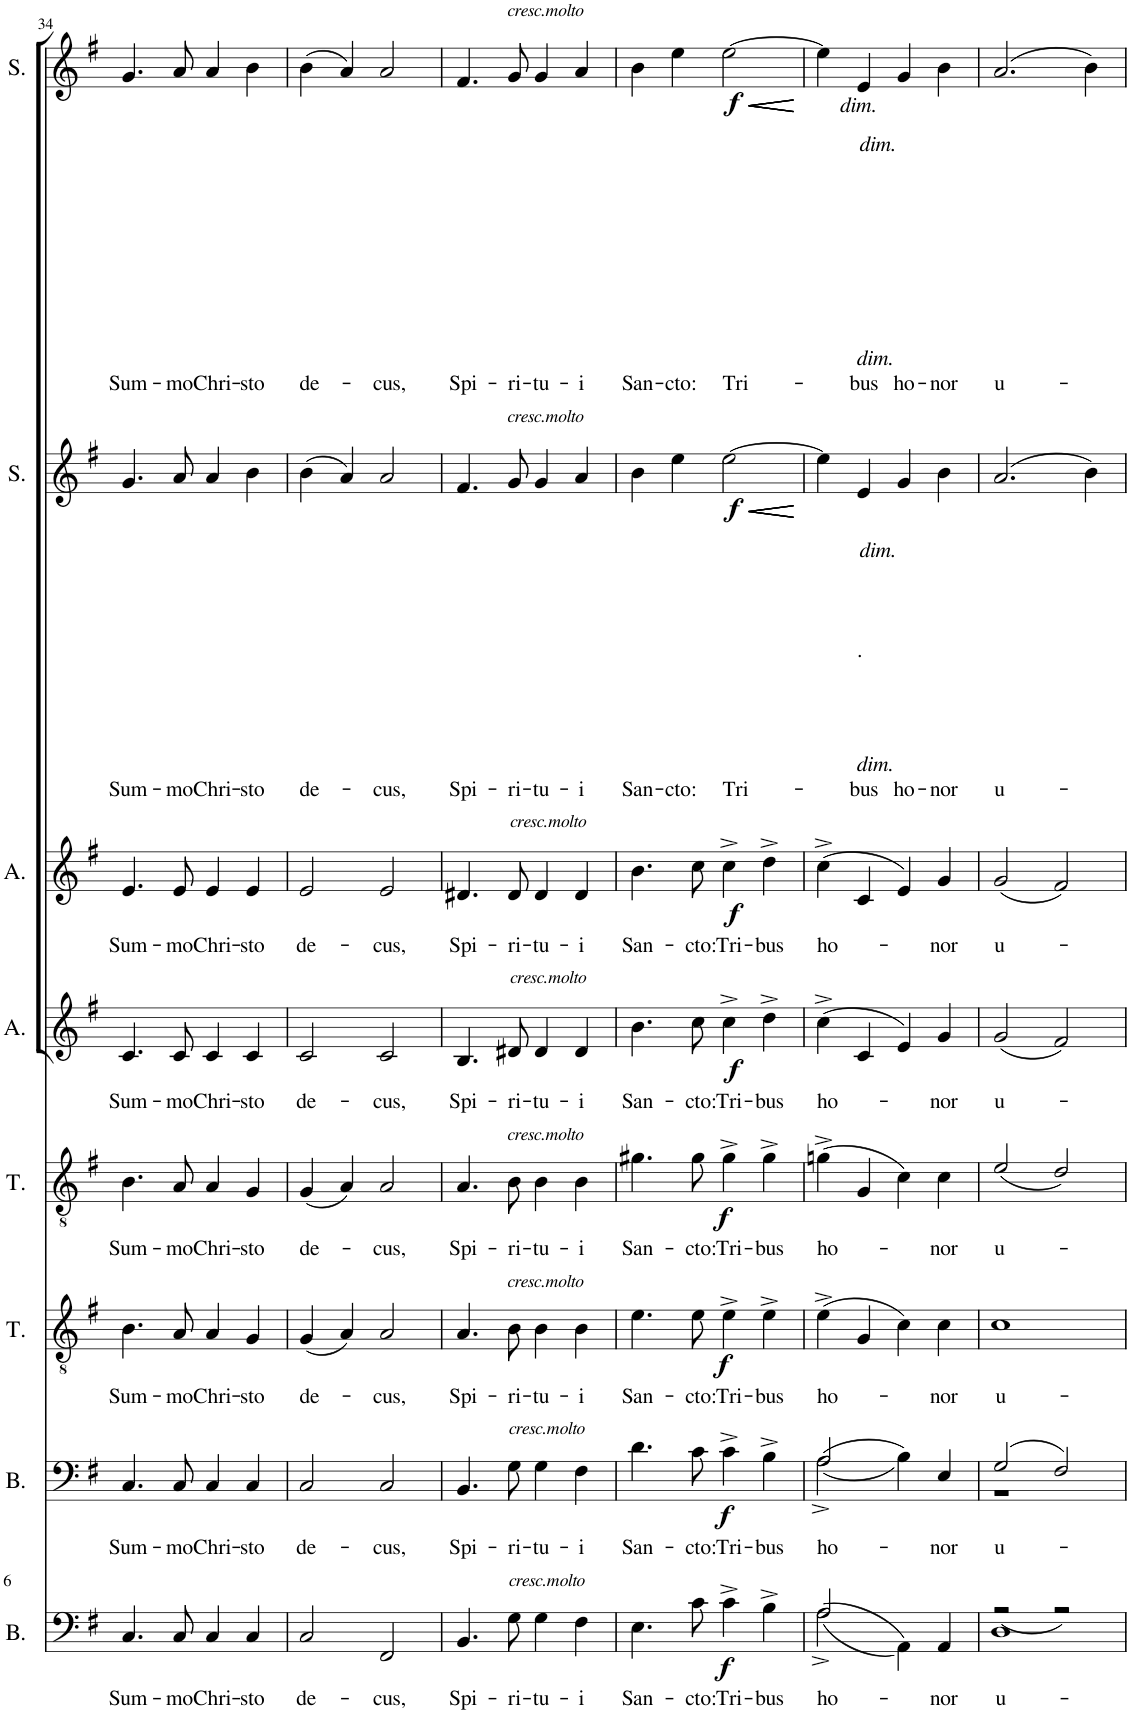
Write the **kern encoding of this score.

**kern	**text	**dynam	**kern	**text	**dynam	**kern	**text	**dynam	**kern	**text	**dynam	**kern	**text	**dynam	**kern	**text	**dynam	**kern	**text	**dynam	**kern	**text	**dynam
*part8	*part8	*part8	*part7	*part7	*part7	*part6	*part6	*part6	*part5	*part5	*part5	*part4	*part4	*part4	*part3	*part3	*part3	*part2	*part2	*part2	*part1	*part1	*part1
*staff8	*staff8	*staff8	*staff7	*staff7	*staff7	*staff6	*staff6	*staff6	*staff5	*staff5	*staff5	*staff4	*staff4	*staff4	*staff3	*staff3	*staff3	*staff2	*staff2	*staff2	*staff1	*staff1	*staff1
*I"Basse2	*	*	*I"Bass1	*	*	*I"Ténor2	*	*	*I"Tenor1	*	*	*I"Alto2	*	*	*I"Alto1	*	*	*I"Soprano2	*	*	*I"Soprano1	*	*
*I'B.	*	*	*I'B.	*	*	*I'T.	*	*	*I'T.	*	*	*I'A.	*	*	*I'A.	*	*	*I'S.	*	*	*I'S.	*	*
!!LO:PB:g=z
*clefF4	*	*	*clefF4	*	*	*clefGv2	*	*	*clefGv2	*	*	*clefG2	*	*	*clefG2	*	*	*clefG2	*	*	*clefG2	*	*
*k[f#]	*	*	*k[f#]	*	*	*k[f#]	*	*	*k[f#]	*	*	*k[f#]	*	*	*k[f#]	*	*	*k[f#]	*	*	*k[f#]	*	*
*M4/4	*	*	*M4/4	*	*	*M4/4	*	*	*M4/4	*	*	*M4/4	*	*	*M4/4	*	*	*M4/4	*	*	*M4/4	*	*
=34	=34	=34	=34	=34	=34	=34	=34	=34	=34	=34	=34	=34	=34	=34	=34	=34	=34	=34	=34	=34	=34	=34	=34
!	!LO:LY:b	!	!	!LO:LY:b	!	!	!LO:LY:b	!	!	!LO:LY:b	!	!	!LO:LY:b	!	!	!LO:LY:b	!	!	!LO:LY:b	!	!	!LO:LY:b	!
4.C/	Sum-	.	4.C/	Sum-	.	4.B\	Sum-	.	4.B\	Sum-	.	4.c/	Sum-	.	4.e/	Sum-	.	4.g/	Sum-	.	4.g/	Sum-	.
!	!LO:LY:b	!	!	!LO:LY:b	!	!	!LO:LY:b	!	!	!LO:LY:b	!	!	!LO:LY:b	!	!	!LO:LY:b	!	!	!LO:LY:b	!	!	!LO:LY:b	!
8C/	-mo	.	8C/	-mo	.	8A/	-mo	.	8A/	-mo	.	8c/	-mo	.	8e/	-mo	.	8a/	-mo	.	8a/	-mo	.
!	!LO:LY:b	!	!	!LO:LY:b	!	!	!LO:LY:b	!	!	!LO:LY:b	!	!	!LO:LY:b	!	!	!LO:LY:b	!	!	!LO:LY:b	!	!	!LO:LY:b	!
4C/	Chri-	.	4C/	Chri-	.	4A/	Chri-	.	4A/	Chri-	.	4c/	Chri-	.	4e/	Chri-	.	4a/	Chri-	.	4a/	Chri-	.
!	!LO:LY:b	!	!	!LO:LY:b	!	!	!LO:LY:b	!	!	!LO:LY:b	!	!	!LO:LY:b	!	!	!LO:LY:b	!	!	!LO:LY:b	!	!	!LO:LY:b	!
4C/	-sto	.	4C/	-sto	.	4G/	-sto	.	4G/	-sto	.	4c/	-sto	.	4e/	-sto	.	4b\	-sto	.	4b\	-sto	.
=35	=35	=35	=35	=35	=35	=35	=35	=35	=35	=35	=35	=35	=35	=35	=35	=35	=35	=35	=35	=35	=35	=35	=35
!	!LO:LY:b	!	!	!LO:LY:b	!	!	!LO:LY:b	!	!	!LO:LY:b	!	!	!LO:LY:b	!	!	!LO:LY:b	!	!	!LO:LY:b	!	!	!LO:LY:b	!
2C/	de-	.	2C/	de-	.	(4G/	de-	.	(4G/	de-	.	2c/	de-	.	2e/	de-	.	(4b\	de-	.	(4b\	de-	.
.	.	.	.	.	.	4A/)	.	.	4A/)	.	.	.	.	.	.	.	.	4a/)	.	.	4a/)	.	.
!	!LO:LY:b	!	!	!LO:LY:b	!	!	!LO:LY:b	!	!	!LO:LY:b	!	!	!LO:LY:b	!	!	!LO:LY:b	!	!	!LO:LY:b	!	!	!LO:LY:b	!
2FF#/	-cus,	.	2C/	-cus,	.	2A/	-cus,	.	2A/	-cus,	.	2c/	-cus,	.	2e/	-cus,	.	2a/	-cus,	.	2a/	-cus,	.
=36	=36	=36	=36	=36	=36	=36	=36	=36	=36	=36	=36	=36	=36	=36	=36	=36	=36	=36	=36	=36	=36	=36	=36
!	!LO:LY:b	!	!	!LO:LY:b	!	!	!LO:LY:b	!	!	!LO:LY:b	!	!	!LO:LY:b	!	!	!LO:LY:b	!	!	!LO:LY:b	!	!	!LO:LY:b	!
4.BB/	Spi-	.	4.BB/	Spi-	.	4.A/	Spi-	.	4.A/	Spi-	.	4.B/	Spi-	.	4.d#X/	Spi-	.	4.f#/	Spi-	.	4.f#/	Spi-	.
!	!	!	!	!	!	!	!	!	!	!	!	!	!	!	!	!	!	!	!	!	!LO:TX:a:i:t=cresc.molto	!	!
!	!	!	!	!	!	!	!	!	!	!	!	!	!	!	!	!	!	!LO:TX:a:i:t=cresc.molto	!	!	!	!	!
!	!	!	!	!	!	!	!	!	!	!	!	!	!	!	!LO:TX:a:i:t=cresc.molto	!	!	!	!	!	!	!	!
!	!	!	!	!	!	!	!	!	!	!	!	!LO:TX:a:i:t=cresc.molto	!	!	!	!	!	!	!	!	!	!	!
!	!	!	!	!	!	!	!	!	!LO:TX:a:i:t=cresc.molto	!	!	!	!	!	!	!	!	!	!	!	!	!	!
!	!	!	!	!	!	!LO:TX:a:i:t=cresc.molto	!	!	!	!	!	!	!	!	!	!	!	!	!	!	!	!	!
!	!	!	!LO:TX:a:i:t=cresc.molto	!	!	!	!	!	!	!	!	!	!	!	!	!	!	!	!	!	!	!	!
!LO:TX:a:i:t=cresc.molto	!	!	!	!	!	!	!	!	!	!	!	!	!	!	!	!	!	!	!	!	!	!	!
!	!LO:LY:b	!	!	!LO:LY:b	!	!	!LO:LY:b	!	!	!LO:LY:b	!	!	!LO:LY:b	!	!	!LO:LY:b	!	!	!LO:LY:b	!	!	!LO:LY:b	!
8G\	-ri-	.	8G\	-ri-	.	8B\	-ri-	.	8B\	-ri-	.	8d#X/	-ri-	.	8d#/	-ri-	.	8g/	-ri-	.	8g/	-ri-	.
!	!LO:LY:b	!	!	!LO:LY:b	!	!	!LO:LY:b	!	!	!LO:LY:b	!	!	!LO:LY:b	!	!	!LO:LY:b	!	!	!LO:LY:b	!	!	!LO:LY:b	!
4G\	-tu-	.	4G\	-tu-	.	4B\	-tu-	.	4B\	-tu-	.	4d#/	-tu-	.	4d#/	-tu-	.	4g/	-tu-	.	4g/	-tu-	.
!	!LO:LY:b	!	!	!LO:LY:b	!	!	!LO:LY:b	!	!	!LO:LY:b	!	!	!LO:LY:b	!	!	!LO:LY:b	!	!	!LO:LY:b	!	!	!LO:LY:b	!
4F#\	-i	.	4F#\	-i	.	4B\	-i	.	4B\	-i	.	4d#/	-i	.	4d#/	-i	.	4a/	-i	.	4a/	-i	.
=37	=37	=37	=37	=37	=37	=37	=37	=37	=37	=37	=37	=37	=37	=37	=37	=37	=37	=37	=37	=37	=37	=37	=37
!	!LO:LY:b	!	!	!LO:LY:b	!	!	!LO:LY:b	!	!	!LO:LY:b	!	!	!LO:LY:b	!	!	!LO:LY:b	!	!	!LO:LY:b	!	!	!LO:LY:b	!
4.E\	San-	.	4.d\	San-	.	4.e\	San-	.	4.g#X\	San-	.	4.b\	San-	.	4.b\	San-	.	4b\	San-	.	4b\	San-	.
!	!	!	!	!	!	!	!	!	!	!	!	!	!	!	!	!	!	!	!LO:LY:b	!	!	!LO:LY:b	!
.	.	.	.	.	.	.	.	.	.	.	.	.	.	.	.	.	.	4ee\	-cto:	.	4ee\	-cto:	.
!	!LO:LY:b	!	!	!LO:LY:b	!	!	!LO:LY:b	!	!	!LO:LY:b	!	!	!LO:LY:b	!	!	!LO:LY:b	!	!	!	!	!	!	!
8c\	-cto:	.	8c\	-cto:	.	8e\	-cto:	.	8g#\	-cto:	.	8cc\	-cto:	.	8cc\	-cto:	.	.	.	.	.	.	.
!	!LO:LY:b	!	!	!LO:LY:b	!	!	!LO:LY:b	!	!	!LO:LY:b	!	!	!LO:LY:b	!	!	!LO:LY:b	!	!	!LO:LY:b	!LO:HP:b	!	!	!
!	!	!	!	!	!	!	!	!	!	!	!	!	!	!	!	!	!	!	!	!LO:HP:n=1:b	!	!	!
!	!	!	!	!	!	!	!	!	!	!	!	!	!	!	!	!	!	!	!	!LO:HP:n=1:b	!	!LO:LY:b	!LO:HP:b
!	!	!	!	!	!	!	!	!	!	!	!	!	!	!	!	!	!	!	!	!	!	!	!LO:HP:n=1:b
!	!	!LO:DY:b	!	!	!LO:DY:b	!	!	!LO:DY:b	!	!	!LO:DY:b	!	!	!LO:DY:b	!	!	!LO:DY:b	!	!	!LO:DY:n=1:b	!	!	!LO:HP:n=1:b
!	!	!	!	!	!	!	!	!	!	!	!	!	!	!	!	!	!	!	!	!	!	!	!LO:DY:n=1:b
4c^\	Tri-	f	4c^\	Tri-	f	4e^\	Tri-	f	4g#^\	Tri-	f	4cc^\	Tri-	f	4cc^\	Tri-	f	[2ee\	Tri-	< < < f	[2ee\	Tri-	< < < f
!	!LO:LY:b	!	!	!LO:LY:b	!	!	!LO:LY:b	!	!	!LO:LY:b	!	!	!LO:LY:b	!	!	!LO:LY:b	!	!	!	!	!	!	!
4B^\	-bus	.	4B^\	-bus	.	4e^\	-bus	.	4g#^\	-bus	.	4dd^\	-bus	.	4dd^\	-bus	.	.	.	.	.	.	.
=38	=38	=38	=38	=38	=38	=38	=38	=38	=38	=38	=38	=38	=38	=38	=38	=38	=38	=38	=38	=38	=38	=38	=38
!	!LO:LY:b	!	!	!LO:LY:b	!	!	!LO:LY:b	!	!	!LO:LY:b	!	!	!LO:LY:b	!	!	!LO:LY:b	!	!	!	!	!	!	!
*^	*	*	*^	*	*	*	*	*	*	*	*	*	*	*	*	*	*	*	*	*	*	*	*
2A^\	(2A/	ho-	.	2A^\	(2A/	ho-	.	(4e^\	ho-	.	(4gn^\	ho-	.	(4cc^\	ho-	.	(4cc^\	ho-	.	4ee\]	.	.	4ee\]	.	.
!	!	!	!	!	!	!	!	!	!	!	!	!	!	!	!	!	!	!	!	!	!	!	!LO:TX:b:i:t=dim.	!	!
!	!	!	!	!	!	!	!	!	!	!	!	!	!	!	!	!	!	!	!	!	!	!	!LO:TX:b:i:t=dim.	!	!
!	!	!	!	!	!	!	!	!	!	!	!	!	!	!	!	!	!	!	!	!LO:TX:b:i:t=.	!	!	!	!	!
!	!	!	!	!	!	!	!	!	!	!	!	!	!	!	!	!	!	!	!	!LO:TX:b:i:t=dim.	!	!	!	!	!
!	!	!	!	!	!	!	!	!	!	!	!	!	!	!	!	!	!	!	!	!LO:TX:b:i:t=dim.	!	!	!	!	!
!	!	!	!	!	!	!	!	!	!	!	!	!	!	!	!	!	!	!	!	!	!LO:LY:b	!	!	!LO:LY:b	!
.	.	.	.	.	.	.	.	4G/	.	.	4G/	.	.	4c/	.	.	4c/	.	.	4e/	-bus	[	4e/	-bus	[
!	!	!	!	!	!	!	!	!	!	!	!	!	!	!	!	!	!	!	!	!	!	!	!LO:TX:b:i:t=dim.	!	!
!	!	!	!	!	!	!	!	!	!	!	!	!	!	!	!	!	!	!	!	!	!LO:LY:b	!	!	!LO:LY:b	!
(4AA\	2ryy	.	.	(4B\	2ryy	.	.	4c\)	.	.	4c\)	.	.	4e/)	.	.	4e/)	.	.	4g/	ho-	[	4g/	ho-	[
!	!	!LO:LY:b	!	!	!	!LO:LY:b	!	!	!LO:LY:b	!	!	!LO:LY:b	!	!	!LO:LY:b	!	!	!LO:LY:b	!	!	!LO:LY:b	!	!	!LO:LY:b	!
4AA/	.	-nor	.	4E/	.	-nor	.	4c\	-nor	.	4c\	-nor	.	4g/	-nor	.	4g/	-nor	.	4b\	-nor	[	4b\	-nor	[
=39	=39	=39	=39	=39	=39	=39	=39	=39	=39	=39	=39	=39	=39	=39	=39	=39	=39	=39	=39	=39	=39	=39	=39	=39	=39
!	!	!LO:LY:b	!	!	!	!LO:LY:b	!	!	!LO:LY:b	!	!	!LO:LY:b	!	!	!LO:LY:b	!	!	!LO:LY:b	!	!	!LO:LY:b	!	!	!LO:LY:b	!
*	*	*	*	*	*	*	*	*^	*	*	*	*	*	*	*	*	*	*	*	*	*	*	*	*	*
2r	1D	u-	.	2G/	1r	u-	.	2ryy	1c	u-	.	(2e/	u-	.	(2g/	u-	.	(2g/	u-	.	(2.a/	u-	.	(2.a/	u-	.
2r)	.	.	.	2F#/)	.	.	.	2ryy	.	.	.	2d/)	.	.	2f#/)	.	.	2f#/)	.	.	.	.	.	.	.	.
.	.	.	.	.	.	.	.	.	.	.	.	.	.	.	.	.	.	.	.	.	4b\)	.	.	4b\)	.	.
*v	*v	*	*	*	*	*	*	*v	*v	*	*	*	*	*	*	*	*	*	*	*	*	*	*	*	*	*
*	*	*	*v	*v	*	*	*	*	*	*	*	*	*	*	*	*	*	*	*	*	*	*	*	*
=	=	=	=	=	=	=	=	=	=	=	=	=	=	=	=	=	=	=	=	=	=	=	=
*-	*-	*-	*-	*-	*-	*-	*-	*-	*-	*-	*-	*-	*-	*-	*-	*-	*-	*-	*-	*-	*-	*-	*-
